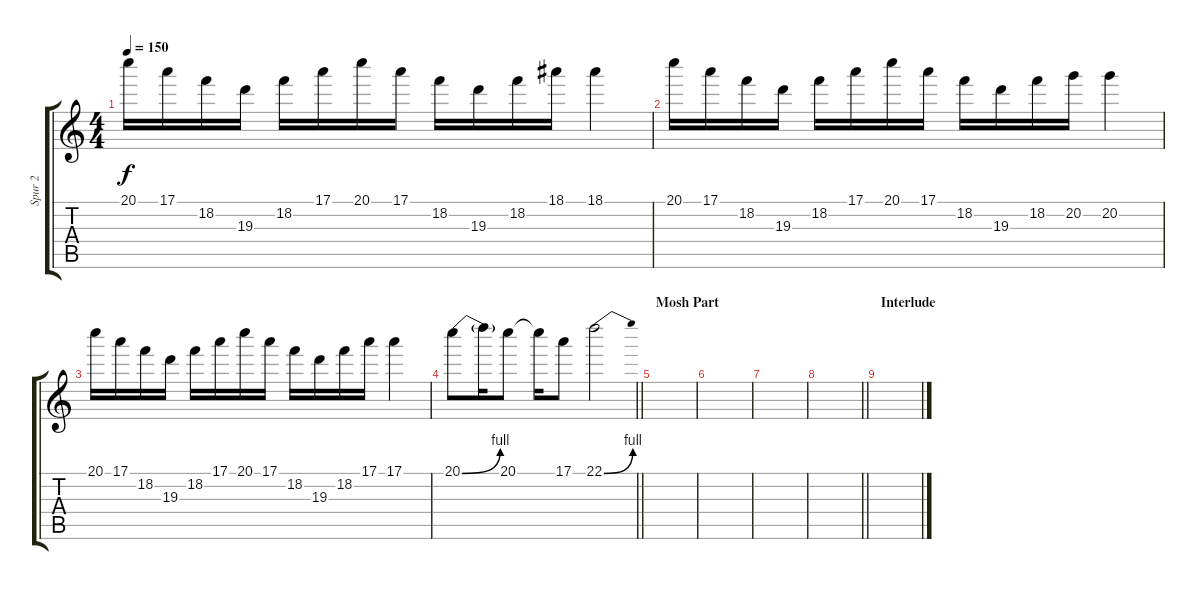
\track ("Spur 2" "Spur 2") {instrument distortionguitar}
\staff {score tabs}
\tuning (E4 B3 G3 D3 A2 D2) {hide}
\ts (4 4)
\tempo 150
\clef g2
\ks c
20.1.16{dy f} 17.1.16 18.2.16 19.3.16 18.2.16 17.1.16 20.1.16 17.1.16 18.2.16 19.3.16 18.2.16 18.1.16 18.1.4 |
20.1.16 17.1.16 18.2.16 19.3.16 18.2.16 17.1.16 20.1.16 17.1.16 18.2.16 19.3.16 18.2.16 20.2.16 20.2.4 |
20.1.16 17.1.16 18.2.16 19.3.16 18.2.16 17.1.16 20.1.16 17.1.16 18.2.16 19.3.16 18.2.16 17.1.16 17.1.4 |
\barLineRight lightlight
20.1{be (bend 0 0 60 4)}.8 20.1{t}.16 20.1.8 20.1{t}.16 17.1.8 22.1{be (bend 0 0 60 4)}.2 |
\section ("" "Mosh Part")
|
|
|
\barLineRight lightlight
|
\section ("" "Interlude")
